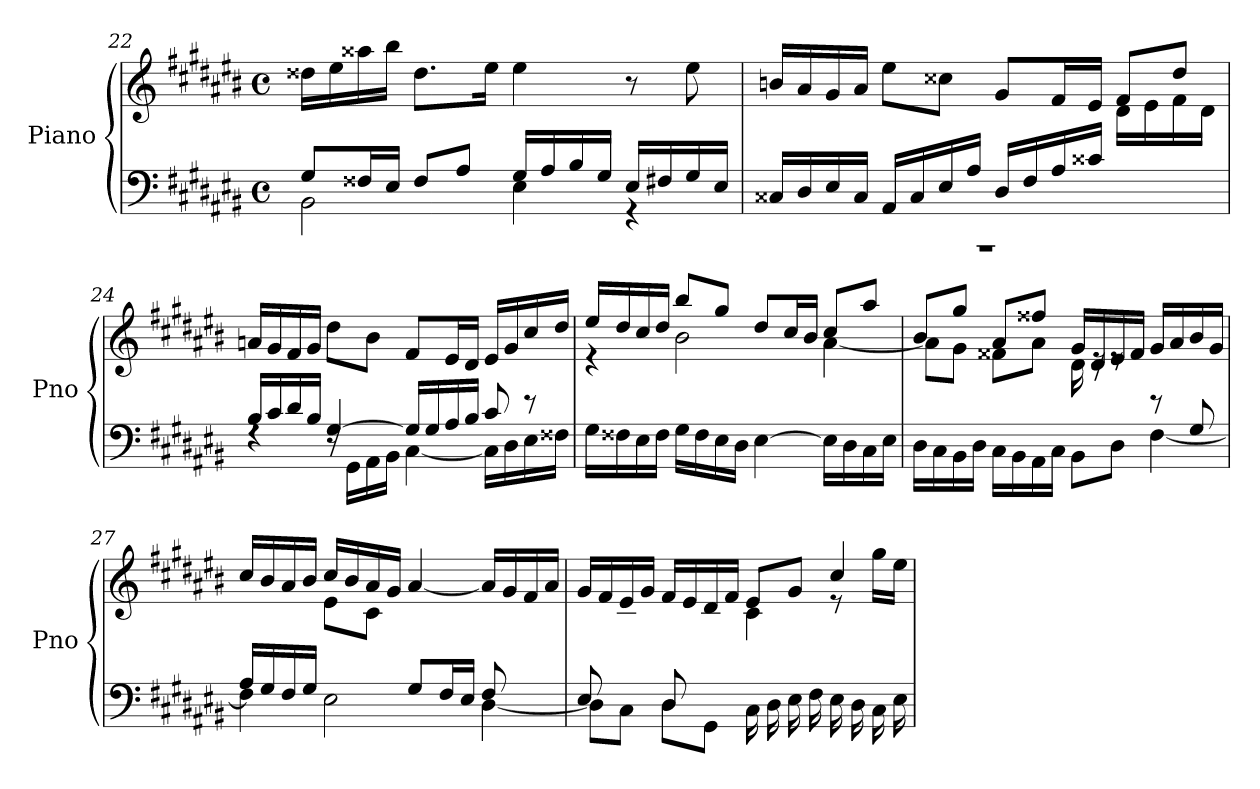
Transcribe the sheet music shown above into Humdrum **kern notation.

**kern	**kern
*part1	*part1
*staff2	*staff1
*I"Piano	*
*I'Pno	*
*clefF4	*clefG2
*k[f#c#g#d#a#e#b#]	*k[f#c#g#d#a#e#b#]
*M4/4	*M4/4
*met(c)	*met(c)
=22	=22
*^	*
8G#/L	2BB#\	16dd##X\LL
.	.	16ee#\
16F##X/L	.	16aa##X\
16E#/JJ	.	16bb#\JJ
8F##/L	.	8.dd##\L
8A#/J	.	.
.	.	16ee#\Jk
16G#/LL	4E#\	4ee#\
16A#/	.	.
16B#/	.	.
16G#/JJ	.	.
16E#/LL	4r	8r
16F#X/	.	.
16G#/	.	8ee#\
16E#/JJ	.	.
!!LO:LB:g=z
=23	=23	=23
*	*	*^
1rAAA	16C##X/LL	16bn/LL	2.ryy
.	16D#/	16a#/	.
.	16E#/	16g#/	.
.	16C##/JJ	16a#/JJ	.
.	16AA#/LL	8ee#\L	.
.	16C##/	.	.
.	16E#/	8cc##X\J	.
.	16A#/JJ	.	.
.	16D#/LL	8g#/L	.
.	16F#/	.	.
.	16A#/	16f#/L	.
.	16c##X/JJ	16e#/JJ	.
.	4ryy	8f#/L	16d#\LL
.	.	.	16e#\
.	.	8dd#/J	16f#\
.	.	.	16d#\JJ
*	*	*v	*v
=24	=24	=24
16B#/LL	4rF	16an/LL
16c#/	.	16g#/
16d#/	.	16f#/
16B#/JJ	.	16g#/JJ
[4G#/	16rF	8dd#\L
.	16GG#\LL	.
.	16AA#\	8b#\J
.	16BB#\JJ	.
16G#/LL]	[4C#\	8f#/L
16G#/	.	.
16A#/	.	16e#/L
16B#/JJ	.	16d#/JJ
8c#/	16C#\LL]	16e#/LL
.	16D#\	16g#/
8r	16E#\	16cc#/
.	16F##X\JJ	16dd#/JJ
*v	*v	*
!!LO:LB:g=z
=25	=25
*	*^
16G#\LL	16ee#/LL	4r
16F##X\	16dd#/	.
16E#\	16cc#/	.
16F##\JJ	16dd#/JJ	.
16G#\LL	8bb#/L	2b#\
16F##\	.	.
16E#\	8gg#/J	.
16D#\JJ	.	.
[4E#\	8dd#/L	.
.	16cc#/L	.
.	16b#/JJ	.
16E#\LL]	8cc#/L	[4a#\
16D#\	.	.
16C#\	8aa#/J	.
16E#\JJ	.	.
!!LO:LB:g=z	!!
=26	=26	=26
*^	*	*
2..ryy	16D#\LL	8b#/L	8a#\L]
.	16C#\	.	.
.	16BB#\	8gg#/J	8g#\J
.	16D#\JJ	.	.
.	16C#\LL	8a#/L	8f##X\L
.	16BB#\	.	.
.	16AA#\	8ff##X/J	8a#\J
.	16C#\JJ	.	.
.	8BB#\L	16g#/LL	16d#\
.	.	16d#/	16re
.	8D#\J	16e#/	8re
.	.	16f##/JJ	.
.	[4F#\	16g#/LL	8rD
.	.	16a#/	.
8G#/	.	16b#/	8ryy
.	.	16g#/JJ	.
=27	=27	=27	=27
*	*	*	*^
4F#\]	16A#/LL	16cc#/LL	2..ryy	4ryy
.	16G#/	16b#/	.	.
.	16F#/	16a#/	.	.
.	16G#/JJ	16b#/JJ	.	.
2E#\	4ryy	16cc#/LL	.	8e#\L
.	.	16b#/	.	.
.	.	16a#/	.	8c#\J
.	.	16g#/JJ	.	.
.	8G#/L	[4a#/	.	2ryy
.	16F#/L	.	.	.
.	16E#/JJ	.	.	.
8F#/L	[4D#\	16a#/LL]	.	.
.	.	16g#/	.	.
8ryy	.	16f#/	8d#\J	.
.	.	16a#/JJ	.	.
=28	=28	=28	=28	=28
8E#/L	8D#\L]	16g#/LL	2ryy	8ryy
.	.	16f#/	.	.
8ryy	8C#\J	16e#/	.	8c#\J
.	.	16g#/JJ	.	.
8D#/L	8D#\L	16f#/LL	.	8ryy
.	.	16e#/	.	.
8ryy	8GG#\J	16d#/	.	8B#\J
.	.	16f#/JJ	.	.
16C#\LL	2ryy	8e#/L	4c#\	2ryy
16D#\	.	.	.	.
16E#\	.	8g#/J	.	.
16F#\JJ	.	.	.	.
16E#\LL	.	4cc#/	8r	.
16D#\	.	.	.	.
16C#\	.	.	16gg#\LL	.
16E#\JJ	.	.	16ee#\JJ	.
*v	*v	*	*	*
*	*v	*v	*v
=	=
*-	*-
